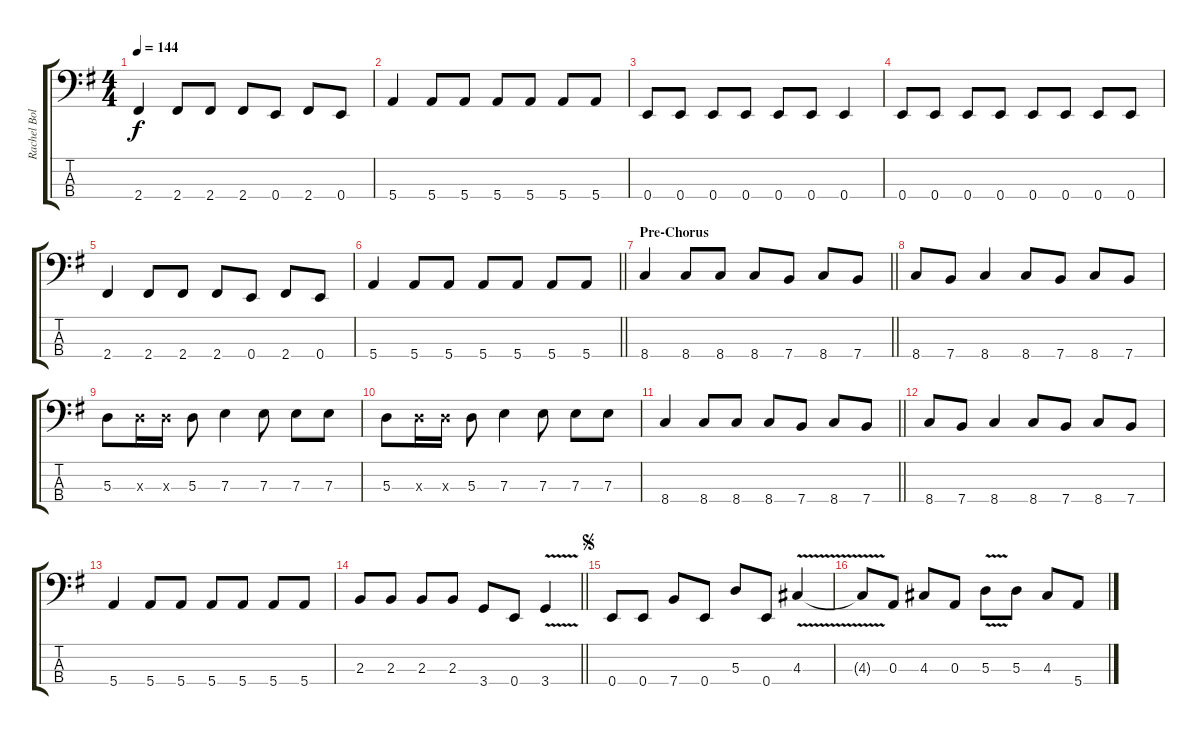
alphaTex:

\track ("Rachel Bolan" "Rachel Bol") {instrument electricbassfinger}
\staff {score tabs}
\tuning (G2 D2 A1 E1) {hide}
\ts (4 4)
\tempo 144
\clef f4
\ks g
2.4.4{dy f} 2.4.8 2.4.8 2.4.8 0.4.8 2.4.8 0.4.8 |
5.4.4 5.4.8 5.4.8 5.4.8 5.4.8 5.4.8 5.4.8 |
0.4.8 0.4.8 0.4.8 0.4.8 0.4.8 0.4.8 0.4.4 |
0.4.8 0.4.8 0.4.8 0.4.8 0.4.8 0.4.8 0.4.8 0.4.8 |
2.4.4 2.4.8 2.4.8 2.4.8 0.4.8 2.4.8 0.4.8 |
\barLineRight lightlight
5.4.4 5.4.8 5.4.8 5.4.8 5.4.8 5.4.8 5.4.8 |
\section ("" "Pre-Chorus")
\barLineRight lightlight
8.4.4 8.4.8 8.4.8 8.4.8 7.4.8 8.4.8 7.4.8 |
8.4.8 7.4.8 8.4.4 8.4.8 7.4.8 8.4.8 7.4.8 |
5.3.8 5.3{x}.16 5.3{x}.16 5.3.8 7.3.4 7.3.8 7.3.8 7.3.8 |
5.3.8 5.3{x}.16 5.3{x}.16 5.3.8 7.3.4 7.3.8 7.3.8 7.3.8 |
\barLineRight lightlight
8.4.4 8.4.8 8.4.8 8.4.8 7.4.8 8.4.8 7.4.8 |
8.4.8 7.4.8 8.4.4 8.4.8 7.4.8 8.4.8 7.4.8 |
5.4.4 5.4.8 5.4.8 5.4.8 5.4.8 5.4.8 5.4.8 |
\barLineRight lightlight
2.3.8 2.3.8 2.3.8 2.3.8 3.4.8 0.4.8 3.4{v}.4 |
\jump segno
0.4.8 0.4.8 7.4.8 0.4.8 5.3.8 0.4.8 4.3{v}.4 |
4.3{t}.8 0.3.8 4.3.8 0.3.8 5.3{v}.8 5.3.8 4.3.8 5.4.8
